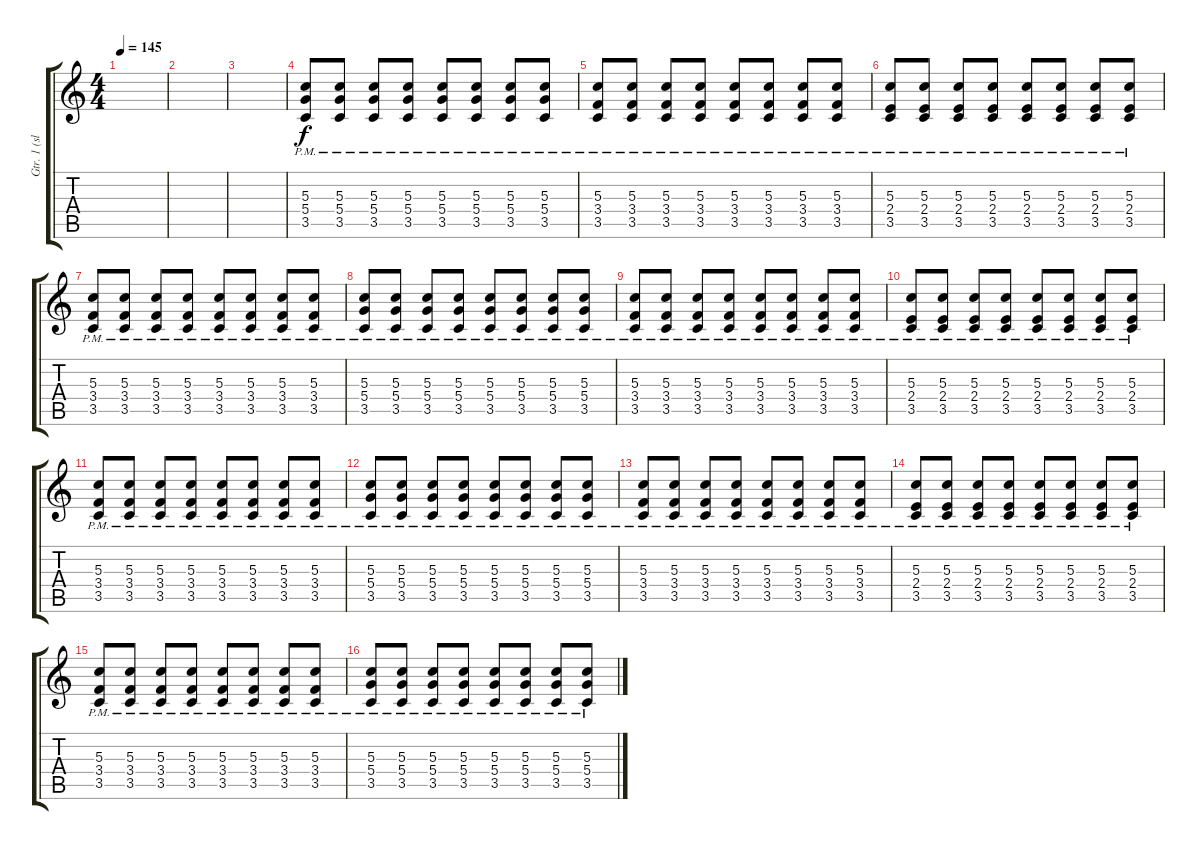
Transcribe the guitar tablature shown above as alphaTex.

\track ("Gtr. 1 (slight dist.)" "Gtr. 1 (sl") {instrument overdrivenguitar}
\staff {score tabs}
\tuning (E4 B3 G3 D3 A2 E2) {hide}
\ts (4 4)
\tempo 145
\clef g2
\ks c
|
|
|
(5.3{pm} 5.4{pm} 3.5{pm}).8 (5.3{pm} 5.4{pm} 3.5{pm}).8 (5.3{pm} 5.4{pm} 3.5{pm}).8 (5.3{pm} 5.4{pm} 3.5{pm}).8 (5.3{pm} 5.4{pm} 3.5{pm}).8 (5.3{pm} 5.4{pm} 3.5{pm}).8 (5.3{pm} 5.4{pm} 3.5{pm}).8 (5.3{pm} 5.4{pm} 3.5{pm}).8 |
(5.3{pm} 3.4{pm} 3.5{pm}).8 (5.3{pm} 3.4{pm} 3.5{pm}).8 (5.3{pm} 3.4{pm} 3.5{pm}).8 (5.3{pm} 3.4{pm} 3.5{pm}).8 (5.3{pm} 3.4{pm} 3.5{pm}).8 (5.3{pm} 3.4{pm} 3.5{pm}).8 (5.3{pm} 3.4{pm} 3.5{pm}).8 (5.3{pm} 3.4{pm} 3.5{pm}).8 |
(5.3{pm} 2.4{pm} 3.5{pm}).8 (5.3{pm} 2.4{pm} 3.5{pm}).8 (5.3{pm} 2.4{pm} 3.5{pm}).8 (5.3{pm} 2.4{pm} 3.5{pm}).8 (5.3{pm} 2.4{pm} 3.5{pm}).8 (5.3{pm} 2.4{pm} 3.5{pm}).8 (5.3{pm} 2.4{pm} 3.5{pm}).8 (5.3{pm} 2.4{pm} 3.5{pm}).8 |
(5.3{pm} 3.4{pm} 3.5{pm}).8 (5.3{pm} 3.4{pm} 3.5{pm}).8 (5.3{pm} 3.4{pm} 3.5{pm}).8 (5.3{pm} 3.4{pm} 3.5{pm}).8 (5.3{pm} 3.4{pm} 3.5{pm}).8 (5.3{pm} 3.4{pm} 3.5{pm}).8 (5.3{pm} 3.4{pm} 3.5{pm}).8 (5.3{pm} 3.4{pm} 3.5{pm}).8 |
(5.3{pm} 5.4{pm} 3.5{pm}).8 (5.3{pm} 5.4{pm} 3.5{pm}).8 (5.3{pm} 5.4{pm} 3.5{pm}).8 (5.3{pm} 5.4{pm} 3.5{pm}).8 (5.3{pm} 5.4{pm} 3.5{pm}).8 (5.3{pm} 5.4{pm} 3.5{pm}).8 (5.3{pm} 5.4{pm} 3.5{pm}).8 (5.3{pm} 5.4{pm} 3.5{pm}).8 |
(5.3{pm} 3.4{pm} 3.5{pm}).8 (5.3{pm} 3.4{pm} 3.5{pm}).8 (5.3{pm} 3.4{pm} 3.5{pm}).8 (5.3{pm} 3.4{pm} 3.5{pm}).8 (5.3{pm} 3.4{pm} 3.5{pm}).8 (5.3{pm} 3.4{pm} 3.5{pm}).8 (5.3{pm} 3.4{pm} 3.5{pm}).8 (5.3{pm} 3.4{pm} 3.5{pm}).8 |
(5.3{pm} 2.4{pm} 3.5{pm}).8 (5.3{pm} 2.4{pm} 3.5{pm}).8 (5.3{pm} 2.4{pm} 3.5{pm}).8 (5.3{pm} 2.4{pm} 3.5{pm}).8 (5.3{pm} 2.4{pm} 3.5{pm}).8 (5.3{pm} 2.4{pm} 3.5{pm}).8 (5.3{pm} 2.4{pm} 3.5{pm}).8 (5.3{pm} 2.4{pm} 3.5{pm}).8 |
(5.3{pm} 3.4{pm} 3.5{pm}).8 (5.3{pm} 3.4{pm} 3.5{pm}).8 (5.3{pm} 3.4{pm} 3.5{pm}).8 (5.3{pm} 3.4{pm} 3.5{pm}).8 (5.3{pm} 3.4{pm} 3.5{pm}).8 (5.3{pm} 3.4{pm} 3.5{pm}).8 (5.3{pm} 3.4{pm} 3.5{pm}).8 (5.3{pm} 3.4{pm} 3.5{pm}).8 |
(5.3{pm} 5.4{pm} 3.5{pm}).8 (5.3{pm} 5.4{pm} 3.5{pm}).8 (5.3{pm} 5.4{pm} 3.5{pm}).8 (5.3{pm} 5.4{pm} 3.5{pm}).8 (5.3{pm} 5.4{pm} 3.5{pm}).8 (5.3{pm} 5.4{pm} 3.5{pm}).8 (5.3{pm} 5.4{pm} 3.5{pm}).8 (5.3{pm} 5.4{pm} 3.5{pm}).8 |
(5.3{pm} 3.4{pm} 3.5{pm}).8 (5.3{pm} 3.4{pm} 3.5{pm}).8 (5.3{pm} 3.4{pm} 3.5{pm}).8 (5.3{pm} 3.4{pm} 3.5{pm}).8 (5.3{pm} 3.4{pm} 3.5{pm}).8 (5.3{pm} 3.4{pm} 3.5{pm}).8 (5.3{pm} 3.4{pm} 3.5{pm}).8 (5.3{pm} 3.4{pm} 3.5{pm}).8 |
(5.3{pm} 2.4{pm} 3.5{pm}).8 (5.3{pm} 2.4{pm} 3.5{pm}).8 (5.3{pm} 2.4{pm} 3.5{pm}).8 (5.3{pm} 2.4{pm} 3.5{pm}).8 (5.3{pm} 2.4{pm} 3.5{pm}).8 (5.3{pm} 2.4{pm} 3.5{pm}).8 (5.3{pm} 2.4{pm} 3.5{pm}).8 (5.3{pm} 2.4{pm} 3.5{pm}).8 |
(5.3{pm} 3.4{pm} 3.5{pm}).8 (5.3{pm} 3.4{pm} 3.5{pm}).8 (5.3{pm} 3.4{pm} 3.5{pm}).8 (5.3{pm} 3.4{pm} 3.5{pm}).8 (5.3{pm} 3.4{pm} 3.5{pm}).8 (5.3{pm} 3.4{pm} 3.5{pm}).8 (5.3{pm} 3.4{pm} 3.5{pm}).8 (5.3{pm} 3.4{pm} 3.5{pm}).8 |
(5.3{pm} 5.4{pm} 3.5{pm}).8 (5.3{pm} 5.4{pm} 3.5{pm}).8 (5.3{pm} 5.4{pm} 3.5{pm}).8 (5.3{pm} 5.4{pm} 3.5{pm}).8 (5.3{pm} 5.4{pm} 3.5{pm}).8 (5.3{pm} 5.4{pm} 3.5{pm}).8 (5.3{pm} 5.4{pm} 3.5{pm}).8 (5.3{pm} 5.4{pm} 3.5{pm}).8
